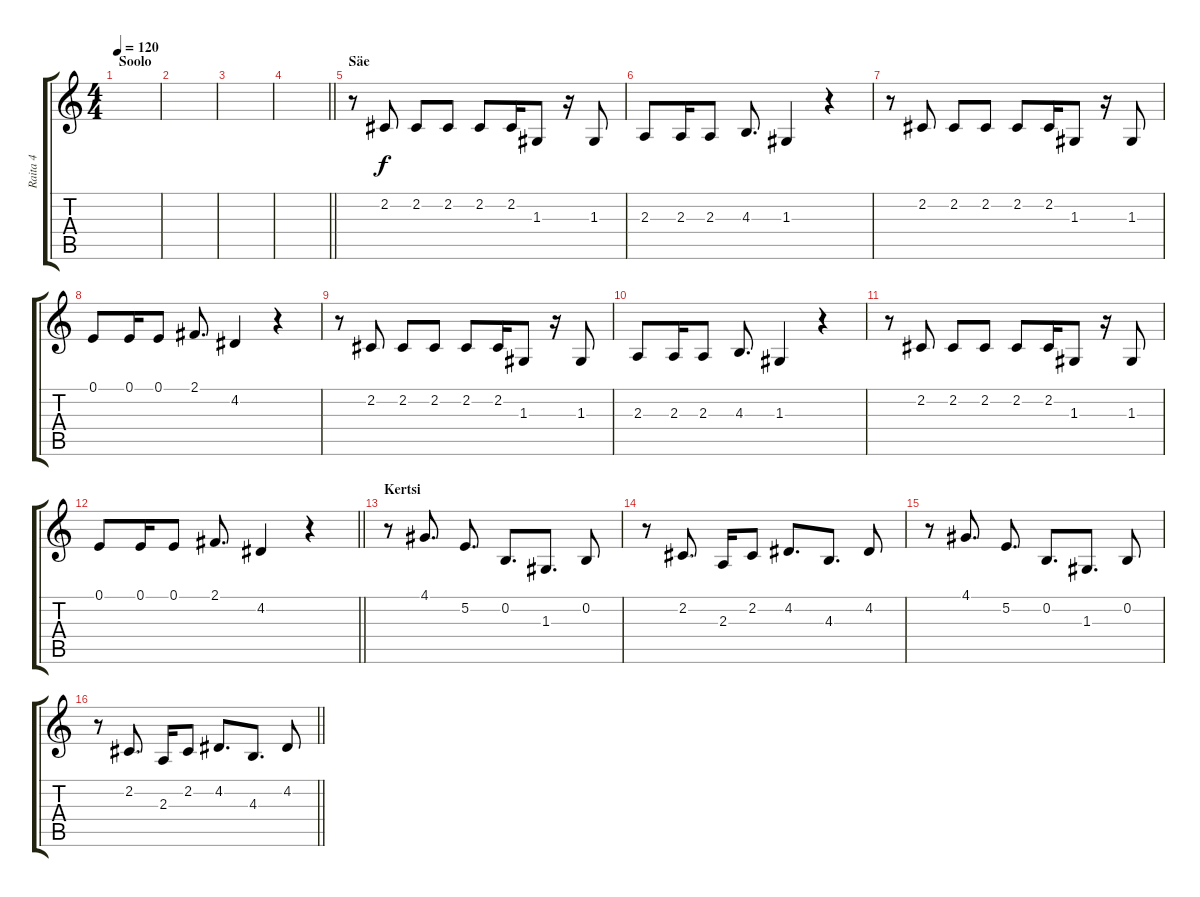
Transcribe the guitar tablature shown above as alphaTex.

\track ("Raita 4" "Raita 4") {instrument lead6voice}
\staff {score tabs}
\tuning (E4 B3 G3 D3 A2 E2) {hide}
\ts (4 4)
\section ("" "Soolo")
\tempo 120
\clef g2
\ks c
|
|
|
\barLineRight lightlight
|
\section ("" "Säe")
r.8 2.2.8 2.2.8 2.2.8 2.2.8 2.2.16 1.3.8 r.16 1.3.8 |
2.3.8 2.3.16 2.3.8 4.3.8{d} 1.3.4 r.4 |
r.8 2.2.8 2.2.8 2.2.8 2.2.8 2.2.16 1.3.8 r.16 1.3.8 |
0.1.8 0.1.16 0.1.8 2.1.8{d} 4.2.4 r.4 |
r.8 2.2.8 2.2.8 2.2.8 2.2.8 2.2.16 1.3.8 r.16 1.3.8 |
2.3.8 2.3.16 2.3.8 4.3.8{d} 1.3.4 r.4 |
r.8 2.2.8 2.2.8 2.2.8 2.2.8 2.2.16 1.3.8 r.16 1.3.8 |
\barLineRight lightlight
0.1.8 0.1.16 0.1.8 2.1.8{d} 4.2.4 r.4 |
\section ("" "Kertsi")
r.8 4.1.8{d} 5.2.8{d} 0.2.8{d} 1.3.8{d} 0.2.8 |
r.8 2.2.8{d} 2.3.16 2.2.8 4.2.8{d} 4.3.8{d} 4.2.8 |
r.8 4.1.8{d} 5.2.8{d} 0.2.8{d} 1.3.8{d} 0.2.8 |
\barLineRight lightlight
r.8 2.2.8{d} 2.3.16 2.2.8 4.2.8{d} 4.3.8{d} 4.2.8
